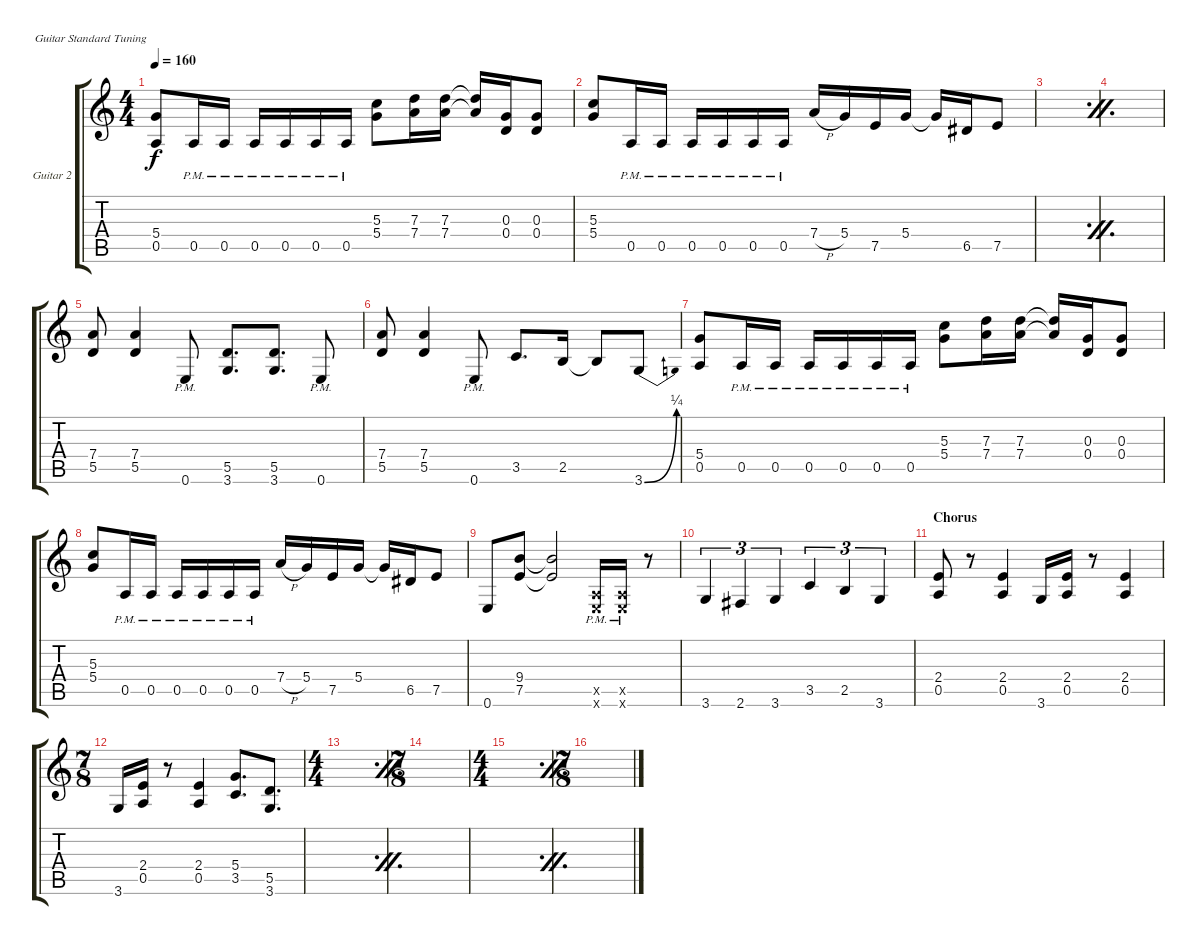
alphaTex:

\bracketExtendMode groupsimilarinstruments
\firstSystemTrackNameOrientation horizontal
\otherSystemsTrackNameOrientation horizontal
\track ("Guitar 2" "Guitar 2") {instrument overdrivenguitar}
\staff {score tabs}
\tuning (E4 B3 G3 D3 A2 E2)
\ts (4 4)
\tempo 160
\clef g2
\ks c
(5.4 0.5).8{dy f} 0.5{pm}.16 0.5{pm}.16 0.5{pm}.16 0.5{pm}.16 0.5{pm}.16 0.5{pm}.16 (5.3 5.4).8 (7.3 7.4).16 (7.3 7.4).16 (7.3{t} 7.4{t}).16 (0.3 0.4).16 (0.3 0.4).8 |
(5.3 5.4).8 0.5{pm}.16 0.5{pm}.16 0.5{pm}.16 0.5{pm}.16 0.5{pm}.16 0.5{pm}.16 7.4{h}.16 5.4.16 7.5.16 5.4.16 5.4{t}.16 6.5.16 7.5.8 |
\simile firstofdouble
|
\simile secondofdouble
|
\simile none
(7.4 5.5).8 (7.4 5.5).4 0.6{pm}.8 (5.5 3.6).8{d} (5.5 3.6).8{d} 0.6{pm}.8 |
(7.4 5.5).8 (7.4 5.5).4 0.6{pm}.8 3.5.8{d} 2.5.16 2.5{t}.8 3.6{be (bend 0 0 53.4 1)}.8 |
(5.4 0.5).8 0.5{pm}.16 0.5{pm}.16 0.5{pm}.16 0.5{pm}.16 0.5{pm}.16 0.5{pm}.16 (5.3 5.4).8 (7.3 7.4).16 (7.3 7.4).16 (7.3{t} 7.4{t}).16 (0.3 0.4).16 (0.3 0.4).8 |
(5.3 5.4).8 0.5{pm}.16 0.5{pm}.16 0.5{pm}.16 0.5{pm}.16 0.5{pm}.16 0.5{pm}.16 7.4{h}.16 5.4.16 7.5.16 5.4.16 5.4{t}.16 6.5.16 7.5.8 |
0.6.8 (9.4 7.5).8 (9.4{t} 7.5{t}).2 (0.6{pm x} 0.5{pm x}).16 (0.6{pm x} 0.5{pm x}).16 r.8 |
3.6.4{tu (3 2)} 2.6.4{tu (3 2)} 3.6.4{tu (3 2)} 3.5.4{tu (3 2)} 2.5.4{tu (3 2)} 3.6.4{tu (3 2)} |
\section ("" "Chorus")
(2.4 0.5).8 r.8 (2.4 0.5).4 3.6.16 (2.4 0.5).16 r.8 (2.4 0.5).4 |
\ts (7 8)
3.6.16 (2.4 0.5).16 r.8 (2.4 0.5).4 (5.4 3.5).8{d} (5.5 3.6).8{d} |
\ts (4 4)
\simile firstofdouble
|
\ts (7 8)
\simile secondofdouble
|
\ts (4 4)
\simile firstofdouble
|
\ts (7 8)
\simile secondofdouble
